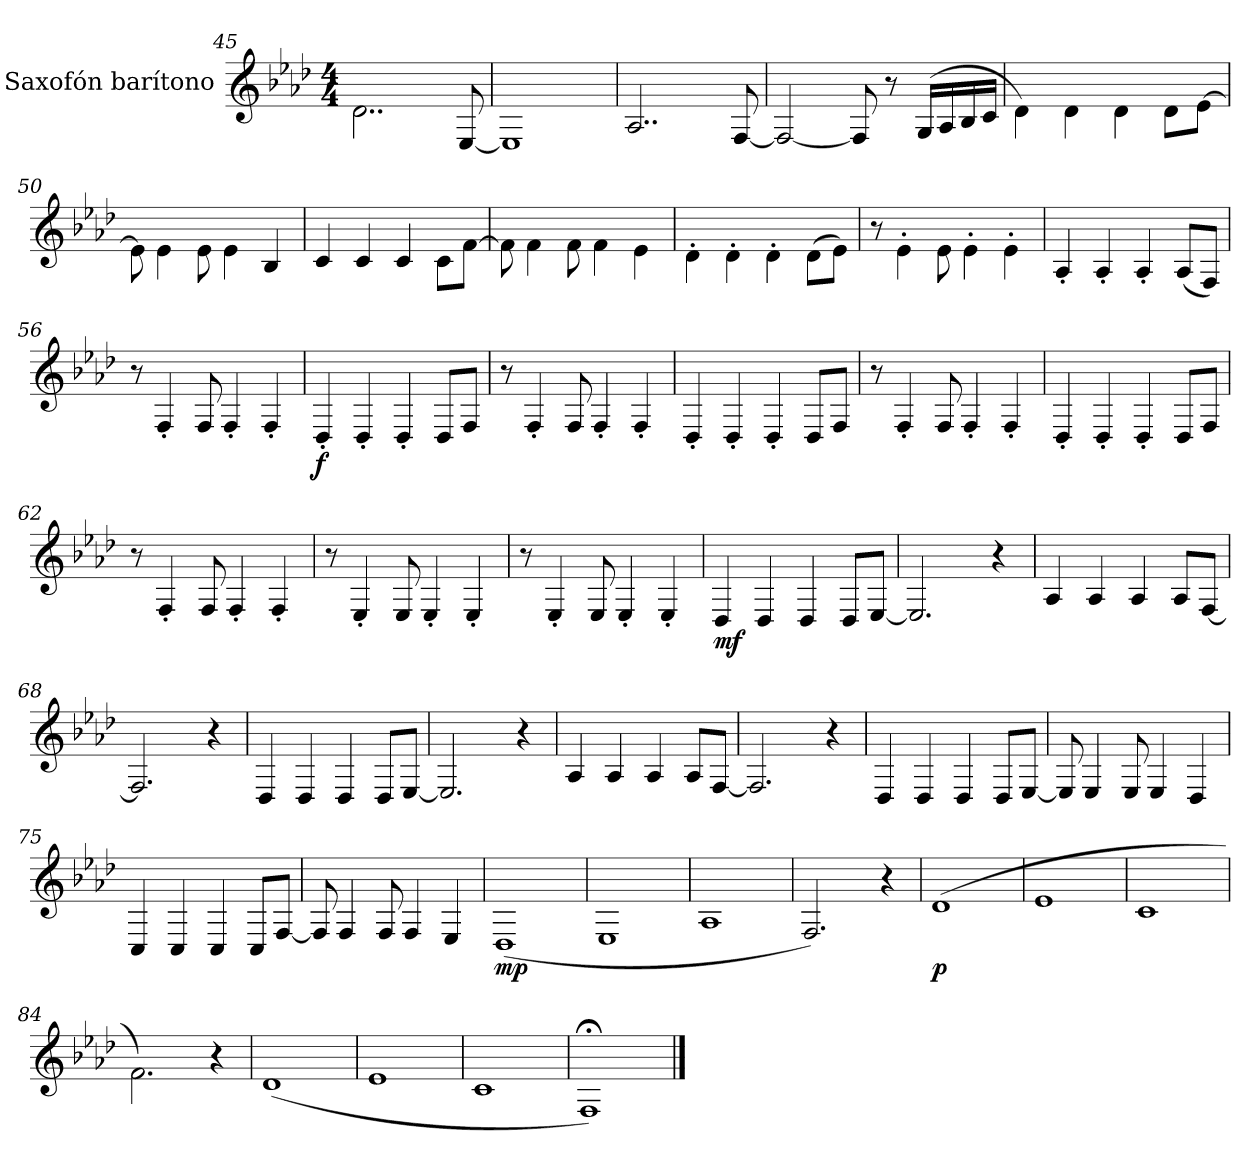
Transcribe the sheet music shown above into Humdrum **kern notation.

**kern	**dynam
*part1	*part1
*staff1	*staff1
*I"Saxofón barítono	*
*I'Sax. Bar.	*
*clefG2	*
*ITrd12c21	*
*k[b-e-a-d-]	*
*M4/4	*
=45	=45
2..D-\	.
[8EE-/	.
=46	=46
1EE-]	.
=47	=47
2..AA-/	.
[8FF/	.
=48	=48
2FF/_	.
8FF/]	.
8r	.
(<16GG/LL	.
16AA-/	.
16BB-/	.
16C/JJ	.
=49	=49
4D-\)	.
4D-\	.
4D-\	.
8D-\L	.
[8E-\J	.
=50	=50
8E-\]	.
4E-\	.
8E-\	.
4E-\	.
4BB-/	.
!!LO:LB:g=z
=51	=51
4C/	.
4C/	.
4C/	.
8C\L	.
[8F\J	.
=52	=52
8F\]	.
4F\	.
8F\	.
4F\	.
4E-\	.
=53	=53
4D-'\	.
4D-'\	.
4D-'\	.
(>8D-\L	.
8E-\J)	.
=54	=54
8r	.
4E-'\	.
8E-\	.
4E-'\	.
4E-'\	.
=55	=55
4AA-'/	.
4AA-'/	.
4AA-'/	.
(<8AA-/L	.
8FF/J)	.
=56	=56
8r	.
4FF'/	.
8FF/	.
4FF'/	.
4FF'/	.
=57	=57
!	!LO:DY:b
4DD-'/	f
4DD-'/	.
4DD-'/	.
8DD-/L	.
8FF/J	.
=58	=58
8r	.
4FF'/	.
8FF/	.
4FF'/	.
4FF'/	.
!!LO:LB:g=z
=59	=59
4DD-'/	.
4DD-'/	.
4DD-'/	.
8DD-/L	.
8FF/J	.
=60	=60
8r	.
4FF'/	.
8FF/	.
4FF'/	.
4FF'/	.
=61	=61
4DD-'/	.
4DD-'/	.
4DD-'/	.
8DD-/L	.
8FF/J	.
=62	=62
8r	.
4FF'/	.
8FF/	.
4FF'/	.
4FF'/	.
=63	=63
8r	.
4EE-'/	.
8EE-/	.
4EE-'/	.
4EE-'/	.
=64	=64
8r	.
4EE-'/	.
8EE-/	.
4EE-'/	.
4EE-'/	.
=65	=65
!	!LO:DY:b
4DD-/	mf
4DD-/	.
4DD-/	.
8DD-/L	.
[8EE-/J	.
!!LO:LB:g=z
=66	=66
2.EE-/]	.
4r	.
=67	=67
4AA-/	.
4AA-/	.
4AA-/	.
8AA-/L	.
[8FF/J	.
=68	=68
2.FF/]	.
4r	.
=69	=69
4DD-/	.
4DD-/	.
4DD-/	.
8DD-/L	.
[8EE-/J	.
=70	=70
2.EE-/]	.
4r	.
=71	=71
4AA-/	.
4AA-/	.
4AA-/	.
8AA-/L	.
[8FF/J	.
=72	=72
2.FF/]	.
4r	.
=73	=73
4DD-/	.
4DD-/	.
4DD-/	.
8DD-/L	.
[8EE-/J	.
=74	=74
8EE-/]	.
4EE-/	.
8EE-/	.
4EE-/	.
4DD-/	.
!!LO:LB:g=z
=75	=75
4CC/	.
4CC/	.
4CC/	.
8CC/L	.
[8FF/J	.
=76	=76
8FF/]	.
4FF/	.
8FF/	.
4FF/	.
4EE-/	.
=77	=77
!	!LO:DY:b
(>1DD-	mp
=78	=78
1EE-	.
=79	=79
1AA-	.
=80	=80
2.FF/)	.
4r	.
=81	=81
!	!LO:DY:b
(>1D-	p
=82	=82
1E-	.
=83	=83
1C	.
=84	=84
2.F\)	.
4r	.
=85	=85
(>1D-	.
=86	=86
1E-	.
=87	=87
1C	.
=88	=88
1FF;<)	.
==	==
*-	*-
